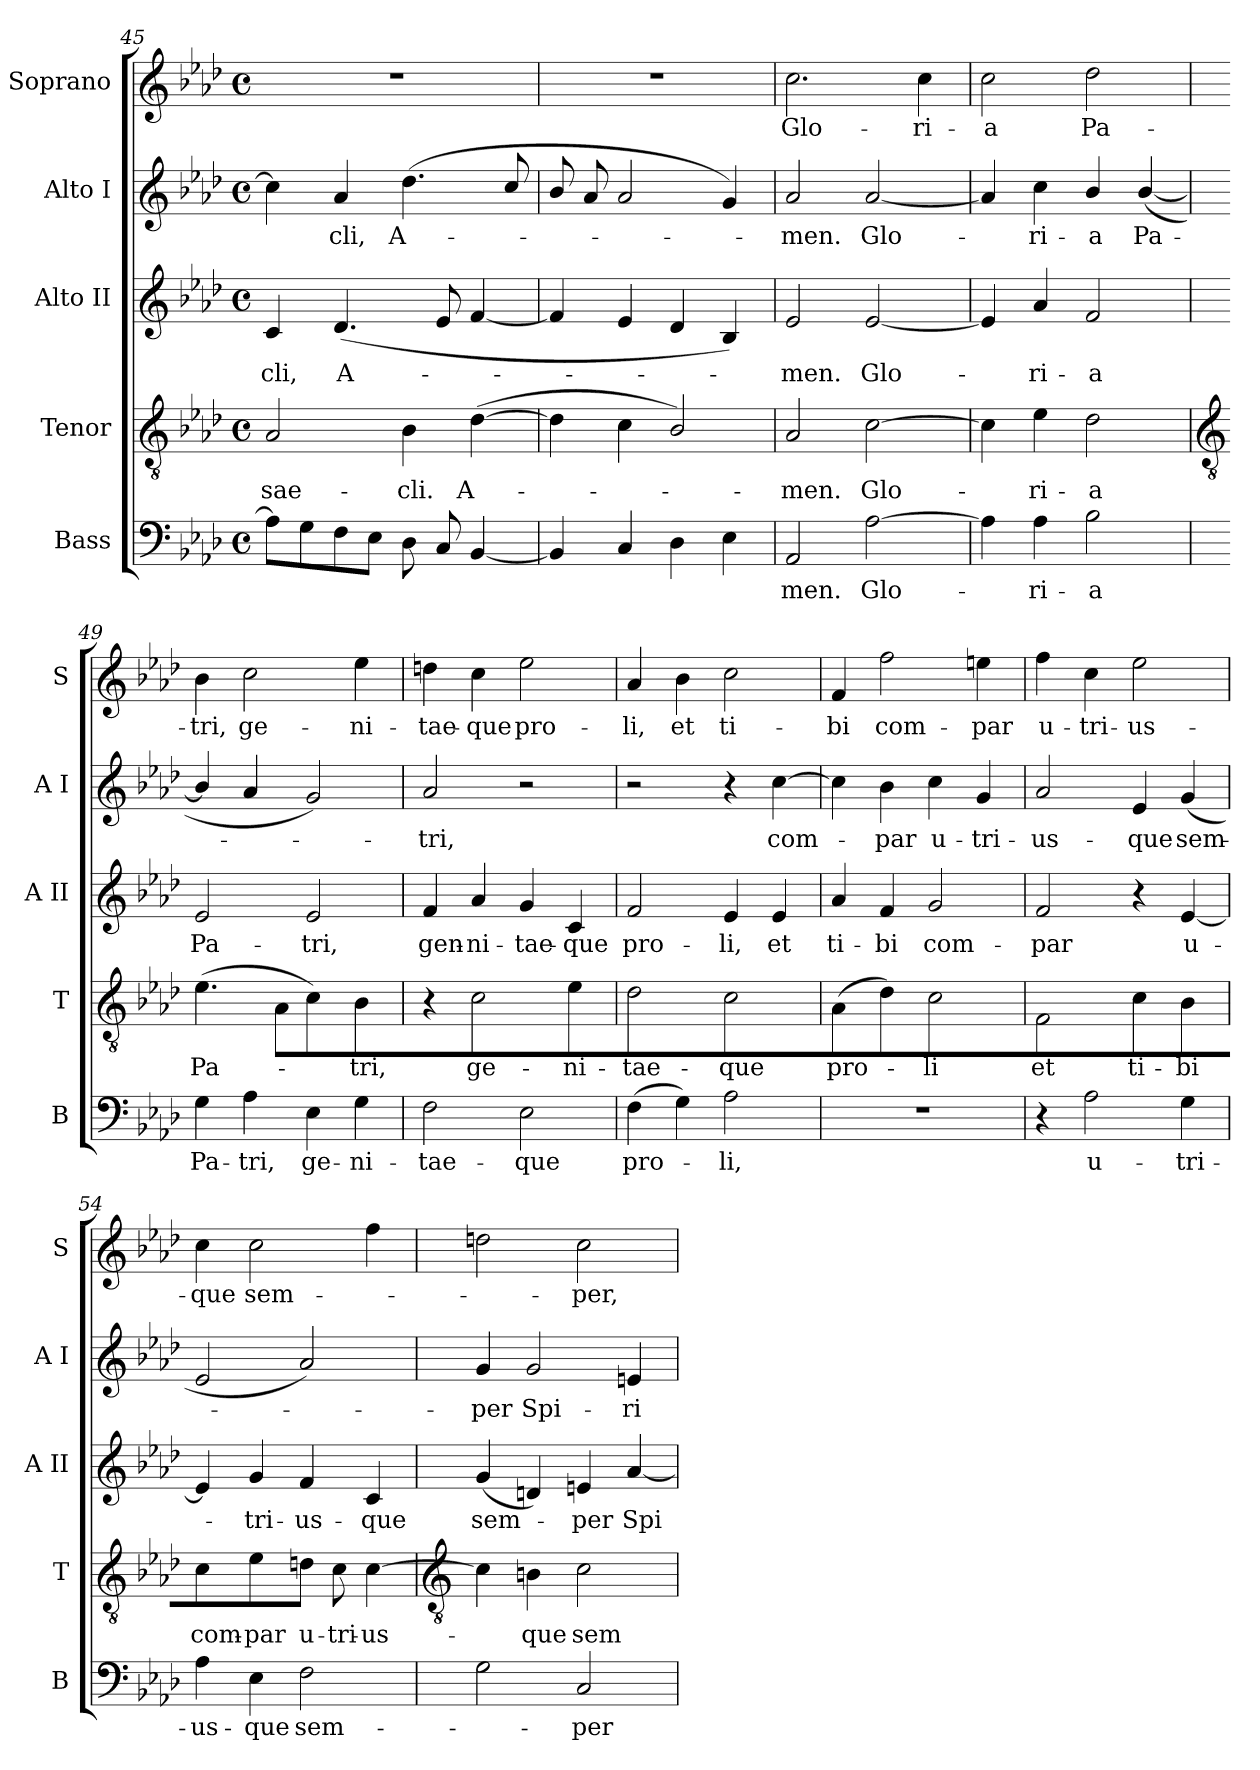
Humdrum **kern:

**kern	**text	**kern	**text	**kern	**text	**kern	**text	**kern	**text
*part5	*part5	*part4	*part4	*part3	*part3	*part2	*part2	*part1	*part1
*staff5	*staff5	*staff4	*staff4	*staff3	*staff3	*staff2	*staff2	*staff1	*staff1
*I"Bass	*	*I"Tenor	*	*I"Alto II	*	*I"Alto I	*	*I"Soprano	*
*I'B	*	*I'T	*	*I'A II	*	*I'A I	*	*I'S	*
*clefF4	*	*clefGv2	*	*clefG2	*	*clefG2	*	*clefG2	*
*k[b-e-a-d-]	*	*k[b-e-a-d-]	*	*k[b-e-a-d-]	*	*k[b-e-a-d-]	*	*k[b-e-a-d-]	*
*A-:	*	*A-:	*	*A-:	*	*A-:	*	*A-:	*
*M4/4	*	*M4/4	*	*M4/4	*	*M4/4	*	*M4/4	*
*met(c)	*	*met(c)	*	*met(c)	*	*met(c)	*	*met(c)	*
=45	=45	=45	=45	=45	=45	=45	=45	=45	=45
!	!	!	!LO:LY:b	!	!LO:LY:b	!	!	!	!
8A-L]	.	2A-	sae-	4c	cli,	4cc]	.	1r	.
8G	.	.	.	.	.	.	.	.	.
!	!	!	!	!	!LO:LY:b	!	!LO:LY:b	!	!
8F	.	.	.	(<4.d-	A-	4a-	cli,	.	.
8E-J	.	.	.	.	.	.	.	.	.
!	!	!	!LO:LY:b	!	!	!	!LO:LY:b	!	!
8D-L	.	4B-	-cli.	.	.	(<4.dd-	A-	.	.
8C	.	.	.	8e-L	.	.	.	.	.
!	!	!	!LO:LY:b	!	!	!	!	!	!
[4BB-	.	(>[4d-	A-	[4f	.	.	.	.	.
.	.	.	.	.	.	8cc/	.	.	.
=46	=46	=46	=46	=46	=46	=46	=46	=46	=46
4BB-]	.	4d-]	.	4f]	.	8b-/L	.	1r	.
.	.	.	.	.	.	8a-/	.	.	.
4C	.	4c	.	4e-	.	2a-	.	.	.
4D-	.	2B-/)	.	4d-	.	.	.	.	.
4E-	.	.	.	4B-)	.	4g)	.	.	.
=47	=47	=47	=47	=47	=47	=47	=47	=47	=47
!	!LO:LY:b	!	!LO:LY:b	!	!LO:LY:b	!	!LO:LY:b	!	!LO:LY:b
2AA-	men.	2A-	men.	2e-	men.	2a-	men.	2.cc	Glo-
!	!LO:LY:b	!	!LO:LY:b	!	!LO:LY:b	!	!LO:LY:b	!	!
[2A-	Glo-	[2c	Glo-	[2e-	Glo-	[2a-	Glo-	.	.
!	!	!	!	!	!	!	!	!	!LO:LY:b
.	.	.	.	.	.	.	.	4cc	-ri-
=48	=48	=48	=48	=48	=48	=48	=48	=48	=48
!	!	!	!	!	!	!	!	!	!LO:LY:b
4A-]	.	4c]	.	4e-]	.	4a-]	.	2cc	-a
!	!LO:LY:b	!	!LO:LY:b	!	!LO:LY:b	!	!LO:LY:b	!	!
4A-	ri-	4e-	ri-	4a-	ri-	4cc	ri-	.	.
!	!LO:LY:b	!	!LO:LY:b	!	!LO:LY:b	!	!LO:LY:b	!	!LO:LY:b
2B-	-a	2d-	-a	2f	-a	4b-/	-a	2dd-	Pa-
!	!	!	!	!	!	!	!LO:LY:b	!	!
.	.	.	.	.	.	(<[4b-/	Pa-	.	.
!!LO:LB:g=z
=49	=49	=49	=49	=49	=49	=49	=49	=49	=49
*	*	*clefGv2	*	*	*	*	*	*	*
!	!LO:LY:b	!	!LO:LY:b	!	!LO:LY:b	!	!	!	!LO:LY:b
4G	Pa-	(>4.e-	Pa-	2e-	Pa-	4b-/]	.	4b-	-tri,
!	!LO:LY:b	!	!	!	!	!	!	!	!LO:LY:b
4A-	-tri,	.	.	.	.	4a-	.	2cc	ge-
.	.	8A-L	.	.	.	.	.	.	.
!	!LO:LY:b	!	!	!	!LO:LY:b	!	!	!	!
4E-	ge-	4c)	.	2e-	-tri,	2g)	.	.	.
!	!LO:LY:b	!	!LO:LY:b	!	!	!	!	!	!LO:LY:b
4G	-ni-	4B-	tri,	.	.	.	.	4ee-	-ni-
=50	=50	=50	=50	=50	=50	=50	=50	=50	=50
!	!LO:LY:b	!	!	!	!LO:LY:b	!	!LO:LY:b	!	!LO:LY:b
2F	-tae-	4r	.	4f	gen-	2a-	tri,	4ddn	-tae-
!	!	!	!LO:LY:b	!	!LO:LY:b	!	!	!	!LO:LY:b
.	.	2c	ge-	4a-	-ni-	.	.	4cc	-que
!	!LO:LY:b	!	!	!	!LO:LY:b	!	!	!	!LO:LY:b
2E-	-que	.	.	4g	-tae-	2r	.	2ee-	pro-
!	!	!	!LO:LY:b	!	!LO:LY:b	!	!	!	!
.	.	4e-	-ni-	4c	-que	.	.	.	.
=51	=51	=51	=51	=51	=51	=51	=51	=51	=51
!	!LO:LY:b	!	!LO:LY:b	!	!LO:LY:b	!	!	!	!LO:LY:b
(>4F	pro-	2d-	-tae-	2f	pro-	2r	.	4a-	-li,
!	!	!	!	!	!	!	!	!	!LO:LY:b
4G)	.	.	.	.	.	.	.	4b-	et
!	!LO:LY:b	!	!LO:LY:b	!	!LO:LY:b	!	!	!	!LO:LY:b
2A-	li,	2c	-que	4e-	-li,	4r	.	2cc	ti-
!	!	!	!	!	!LO:LY:b	!	!LO:LY:b	!	!
.	.	.	.	4e-	et	[4cc	com-	.	.
=52	=52	=52	=52	=52	=52	=52	=52	=52	=52
!	!	!	!LO:LY:b	!	!LO:LY:b	!	!	!	!LO:LY:b
1r	.	(<4A-	pro-	4a-	ti-	4cc]	.	4f	-bi
!	!	!	!	!	!LO:LY:b	!	!LO:LY:b	!	!LO:LY:b
.	.	4d-)	.	4f	-bi	4b-	par	2ff	com-
!	!	!	!LO:LY:b	!	!LO:LY:b	!	!LO:LY:b	!	!
.	.	2c	li	2g	com-	4cc	u-	.	.
!	!	!	!	!	!	!	!LO:LY:b	!	!LO:LY:b
.	.	.	.	.	.	4g	-tri-	4een	-par
=53	=53	=53	=53	=53	=53	=53	=53	=53	=53
!	!	!	!LO:LY:b	!	!LO:LY:b	!	!LO:LY:b	!	!LO:LY:b
4r	.	2F	et	2f	-par	2a-	-us-	4ff	u-
!	!LO:LY:b	!	!	!	!	!	!	!	!LO:LY:b
2A-	u-	.	.	.	.	.	.	4cc	-tri-
!	!	!	!LO:LY:b	!	!	!	!LO:LY:b	!	!LO:LY:b
.	.	4c	ti-	4r	.	4e-	-que	2ee-	-us-
!	!LO:LY:b	!	!LO:LY:b	!	!LO:LY:b	!	!LO:LY:b	!	!
4G	-tri-	4B-	-bi	[4e-	u-	(<4g	sem-	.	.
=54	=54	=54	=54	=54	=54	=54	=54	=54	=54
!	!LO:LY:b	!	!LO:LY:b	!	!	!	!	!	!LO:LY:b
4A-	-us-	4c	com-	4e-]	.	2e-	.	4cc	-que
!	!LO:LY:b	!	!LO:LY:b	!	!LO:LY:b	!	!	!	!LO:LY:b
4E-	-que	4e-	-par	4g	tri-	.	.	2cc	sem-
!	!LO:LY:b	!	!LO:LY:b	!	!LO:LY:b	!	!	!	!
2F	sem-	8dnJ	u-	4f	-us-	2a-)	.	.	.
!	!	!	!LO:LY:b	!	!	!	!	!	!
.	.	8c	-tri-	.	.	.	.	.	.
!	!	!	!LO:LY:b	!	!LO:LY:b	!	!	!	!
.	.	[4c	-us-	4c	-que	.	.	4ff	.
!!LO:LB:g=z
=55	=55	=55	=55	=55	=55	=55	=55	=55	=55
*	*	*clefGv2	*	*	*	*	*	*	*
!	!	!	!	!	!LO:LY:b	!	!LO:LY:b	!	!
2G	.	4c]	.	(<4g	sem-	4g	per	2ddn	.
!	!	!	!LO:LY:b	!	!	!	!LO:LY:b	!	!
.	.	4Bn	que	4dn)	.	2g	Spi-	.	.
!	!LO:LY:b	!	!LO:LY:b	!	!LO:LY:b	!	!	!	!LO:LY:b
2C	per	2c	sem-	4en	per	.	.	2cc	per,
!	!	!	!	!	!LO:LY:b	!	!LO:LY:b	!	!
.	.	.	.	[4a-	Spi-	4en	-ri-	.	.
=	=	=	=	=	=	=	=	=	=
*-	*-	*-	*-	*-	*-	*-	*-	*-	*-
